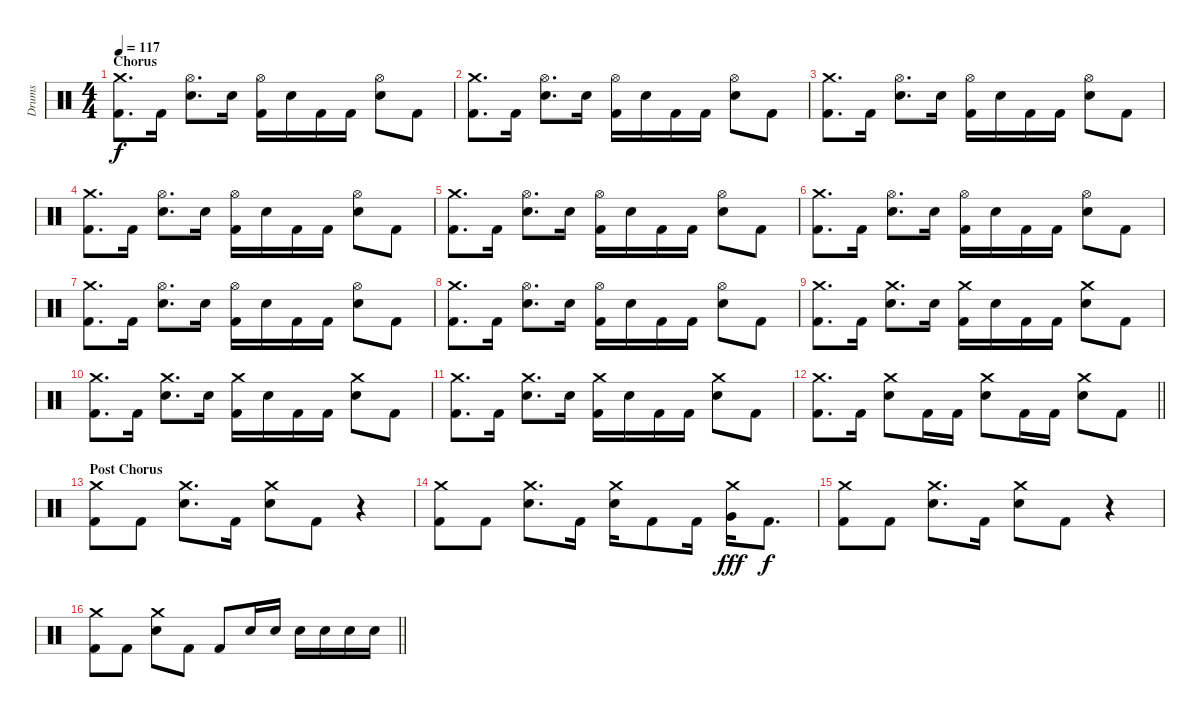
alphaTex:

\track ("Drums" "Drums") {instrument percussion}
\staff {score}
\articulation defaults
\ts (4 4)
\section ("" "Chorus")
\tempo 117
\clef neutral
\ks c
("Crash medium (hit)" "Kick (hit) 2").8{d dy f} "Kick (hit) 2".16 ("Hi-Hat (open)" "Electric Snare (hit)").8{d} "Electric Snare (hit)".16 ("Hi-Hat (open)" "Kick (hit) 2").16 "Electric Snare (hit)".16 "Kick (hit) 2".16 "Kick (hit) 2".16 ("Hi-Hat (open)" "Electric Snare (hit)").8 "Kick (hit) 2".8 |
("Crash medium (hit)" "Kick (hit) 2").8{d} "Kick (hit) 2".16 ("Hi-Hat (open)" "Electric Snare (hit)").8{d} "Electric Snare (hit)".16 ("Hi-Hat (open)" "Kick (hit) 2").16 "Electric Snare (hit)".16 "Kick (hit) 2".16 "Kick (hit) 2".16 ("Hi-Hat (open)" "Electric Snare (hit)").8 "Kick (hit) 2".8 |
("Crash medium (hit)" "Kick (hit) 2").8{d} "Kick (hit) 2".16 ("Hi-Hat (open)" "Electric Snare (hit)").8{d} "Electric Snare (hit)".16 ("Hi-Hat (open)" "Kick (hit) 2").16 "Electric Snare (hit)".16 "Kick (hit) 2".16 "Kick (hit) 2".16 ("Hi-Hat (open)" "Electric Snare (hit)").8 "Kick (hit) 2".8 |
("Crash medium (hit)" "Kick (hit) 2").8{d} "Kick (hit) 2".16 ("Hi-Hat (open)" "Electric Snare (hit)").8{d} "Electric Snare (hit)".16 ("Hi-Hat (open)" "Kick (hit) 2").16 "Electric Snare (hit)".16 "Kick (hit) 2".16 "Kick (hit) 2".16 ("Hi-Hat (open)" "Electric Snare (hit)").8 "Kick (hit) 2".8 |
("Crash medium (hit)" "Kick (hit) 2").8{d} "Kick (hit) 2".16 ("Hi-Hat (open)" "Electric Snare (hit)").8{d} "Electric Snare (hit)".16 ("Hi-Hat (open)" "Kick (hit) 2").16 "Electric Snare (hit)".16 "Kick (hit) 2".16 "Kick (hit) 2".16 ("Hi-Hat (open)" "Electric Snare (hit)").8 "Kick (hit) 2".8 |
("Crash medium (hit)" "Kick (hit) 2").8{d} "Kick (hit) 2".16 ("Hi-Hat (open)" "Electric Snare (hit)").8{d} "Electric Snare (hit)".16 ("Hi-Hat (open)" "Kick (hit) 2").16 "Electric Snare (hit)".16 "Kick (hit) 2".16 "Kick (hit) 2".16 ("Hi-Hat (open)" "Electric Snare (hit)").8 "Kick (hit) 2".8 |
("Crash medium (hit)" "Kick (hit) 2").8{d} "Kick (hit) 2".16 ("Hi-Hat (open)" "Electric Snare (hit)").8{d} "Electric Snare (hit)".16 ("Hi-Hat (open)" "Kick (hit) 2").16 "Electric Snare (hit)".16 "Kick (hit) 2".16 "Kick (hit) 2".16 ("Hi-Hat (open)" "Electric Snare (hit)").8 "Kick (hit) 2".8 |
("Crash medium (hit)" "Kick (hit) 2").8{d} "Kick (hit) 2".16 ("Hi-Hat (open)" "Electric Snare (hit)").8{d} "Electric Snare (hit)".16 ("Hi-Hat (open)" "Kick (hit) 2").16 "Electric Snare (hit)".16 "Kick (hit) 2".16 "Kick (hit) 2".16 ("Hi-Hat (open)" "Electric Snare (hit)").8 "Kick (hit) 2".8 |
("Crash medium (hit)" "Kick (hit) 2").8{d} "Kick (hit) 2".16 ("Crash medium (hit)" "Electric Snare (hit)").8{d} "Electric Snare (hit)".16 ("Crash medium (hit)" "Kick (hit) 2").16 "Electric Snare (hit)".16 "Kick (hit) 2".16 "Kick (hit) 2".16 ("Crash medium (hit)" "Electric Snare (hit)").8 "Kick (hit) 2".8 |
("Crash medium (hit)" "Kick (hit) 2").8{d} "Kick (hit) 2".16 ("Crash medium (hit)" "Electric Snare (hit)").8{d} "Electric Snare (hit)".16 ("Crash medium (hit)" "Kick (hit) 2").16 "Electric Snare (hit)".16 "Kick (hit) 2".16 "Kick (hit) 2".16 ("Crash medium (hit)" "Electric Snare (hit)").8 "Kick (hit) 2".8 |
("Crash medium (hit)" "Kick (hit) 2").8{d} "Kick (hit) 2".16 ("Crash medium (hit)" "Electric Snare (hit)").8{d} "Electric Snare (hit)".16 ("Crash medium (hit)" "Kick (hit) 2").16 "Electric Snare (hit)".16 "Kick (hit) 2".16 "Kick (hit) 2".16 ("Crash medium (hit)" "Electric Snare (hit)").8 "Kick (hit) 2".8 |
\barLineRight lightlight
("Crash medium (hit)" "Kick (hit) 2").8{d} "Kick (hit) 2".16 ("Crash medium (hit)" "Electric Snare (hit)").8 "Kick (hit) 2".16 "Kick (hit) 2".16 ("Crash medium (hit)" "Electric Snare (hit)").8 "Kick (hit) 2".16 "Kick (hit) 2".16 ("Crash medium (hit)" "Electric Snare (hit)").8 "Kick (hit) 2".8 |
\section ("" "Post Chorus")
("Crash medium (hit)" "Kick (hit) 2").8 "Kick (hit) 2".8 ("Crash medium (hit)" "Electric Snare (hit)").8{d} "Kick (hit) 2".16 ("Crash medium (hit)" "Electric Snare (hit)").8 "Kick (hit) 2".8 r.4 |
("Crash medium (hit)" "Kick (hit) 2").8 "Kick (hit) 2".8 ("Crash medium (hit)" "Electric Snare (hit)").8{d} "Kick (hit) 2".16 ("Crash medium (hit)" "Electric Snare (hit)").16 "Kick (hit) 2".8 "Kick (hit) 2".16 ("Crash medium (hit)" "Very Low Tom (hit)").16{dy fff} "Kick (hit) 2".8{d dy f} |
("Crash medium (hit)" "Kick (hit) 2").8 "Kick (hit) 2".8 ("Crash medium (hit)" "Electric Snare (hit)").8{d} "Kick (hit) 2".16 ("Crash medium (hit)" "Electric Snare (hit)").8 "Kick (hit) 2".8 r.4 |
\barLineRight lightlight
("Crash medium (hit)" "Kick (hit) 2").8 "Kick (hit) 2".8 ("Crash medium (hit)" "Electric Snare (hit)").8 "Kick (hit) 2".8 "Kick (hit) 2".8 "Electric Snare (hit)".16 "Electric Snare (hit)".16 "Electric Snare (hit)".16 "Electric Snare (hit)".16 "Electric Snare (hit)".16 "Electric Snare (hit)".16
